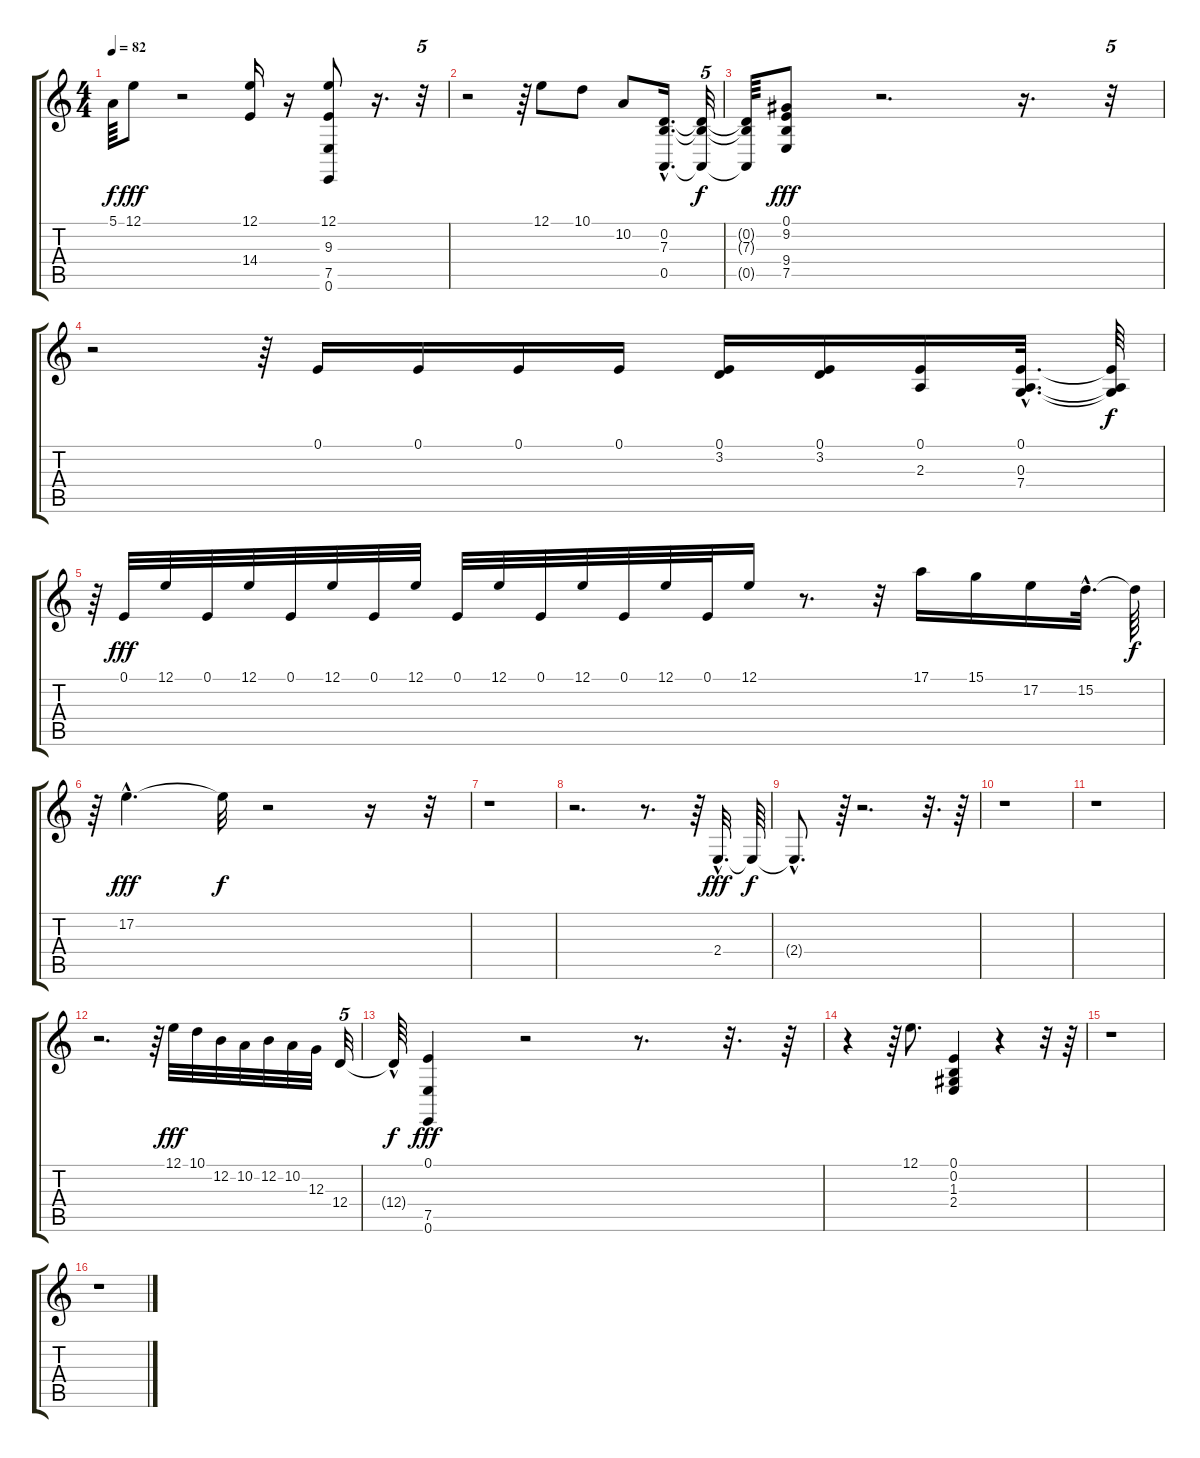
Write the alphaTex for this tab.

\track "" {instrument acousticgrandpiano}
\staff {score tabs}
\tuning (E4 B3 G3 D3 A2 E2) {hide}
\ts (4 4)
\tempo 82
\clef g2
\ks c
5.1{t}.64{dy f} 12.1.8{dy fff} r.2 (12.1 14.4).16 r.16 (12.1 9.3 7.5 0.6).8 r.16{d} r.32{tu (5 4)} |
r.2 r.64 12.1.8 10.1.8 10.2.8 (0.2{hac} 7.3{hac} 0.5{hac}).16{d} (0.2{t} 7.3{t} 0.5{t}).32{tu (5 4) dy f} |
(0.2{t} 7.3{t} 0.5{t}).64 (0.1 9.2 9.4 7.5).8{dy fff} r.2{d} r.16{d} r.32{tu (5 4)} |
r.2 r.64 0.1.16 0.1.16 0.1.16 0.1.16 (0.1 3.2).16 (0.1 3.2).16 (0.1 2.3).16 (0.1{hac} 0.3{hac} 7.4{hac}).32{d} (0.1{t} 0.3{t} 7.4{t}).64{dy f} |
r.64 0.1.32{dy fff} 12.1.32 0.1.32 12.1.32 0.1.32 12.1.32 0.1.32 12.1.32 0.1.32 12.1.32 0.1.32 12.1.32 0.1.32 12.1.32 0.1.32 12.1.16 r.8{d} r.32 17.1.16 15.1.16 17.2.16 15.2{hac}.32{d} 15.2{t}.64{dy f} |
r.64 17.2{hac}.4{d dy fff} 17.2{t}.32{dy f} r.2 r.16 r.32{tu (5 4)} |
r.1 |
r.2{d} r.8{d} r.64 2.4{hac}.32{d dy fff} 2.4{t}.64{dy f} |
2.4{hac t}.8{d} r.64 r.2{d} r.32{d} r.64 |
r.1 |
r.1 |
r.2{d} r.64 12.1.32{dy fff} 10.1.32 12.2.32 10.2.32 12.2.32 10.2.32 12.3.32 12.4.32{tu (5 4)} |
12.4{hac t}.64{dy f} (0.1 7.5 0.6).4{dy fff} r.2 r.8{d} r.32{d} r.64 |
r.4 r.64 12.1.8{d} (0.1 0.2 1.3 2.4).4 r.4 r.32 r.64 |
r.1 |
r.1
